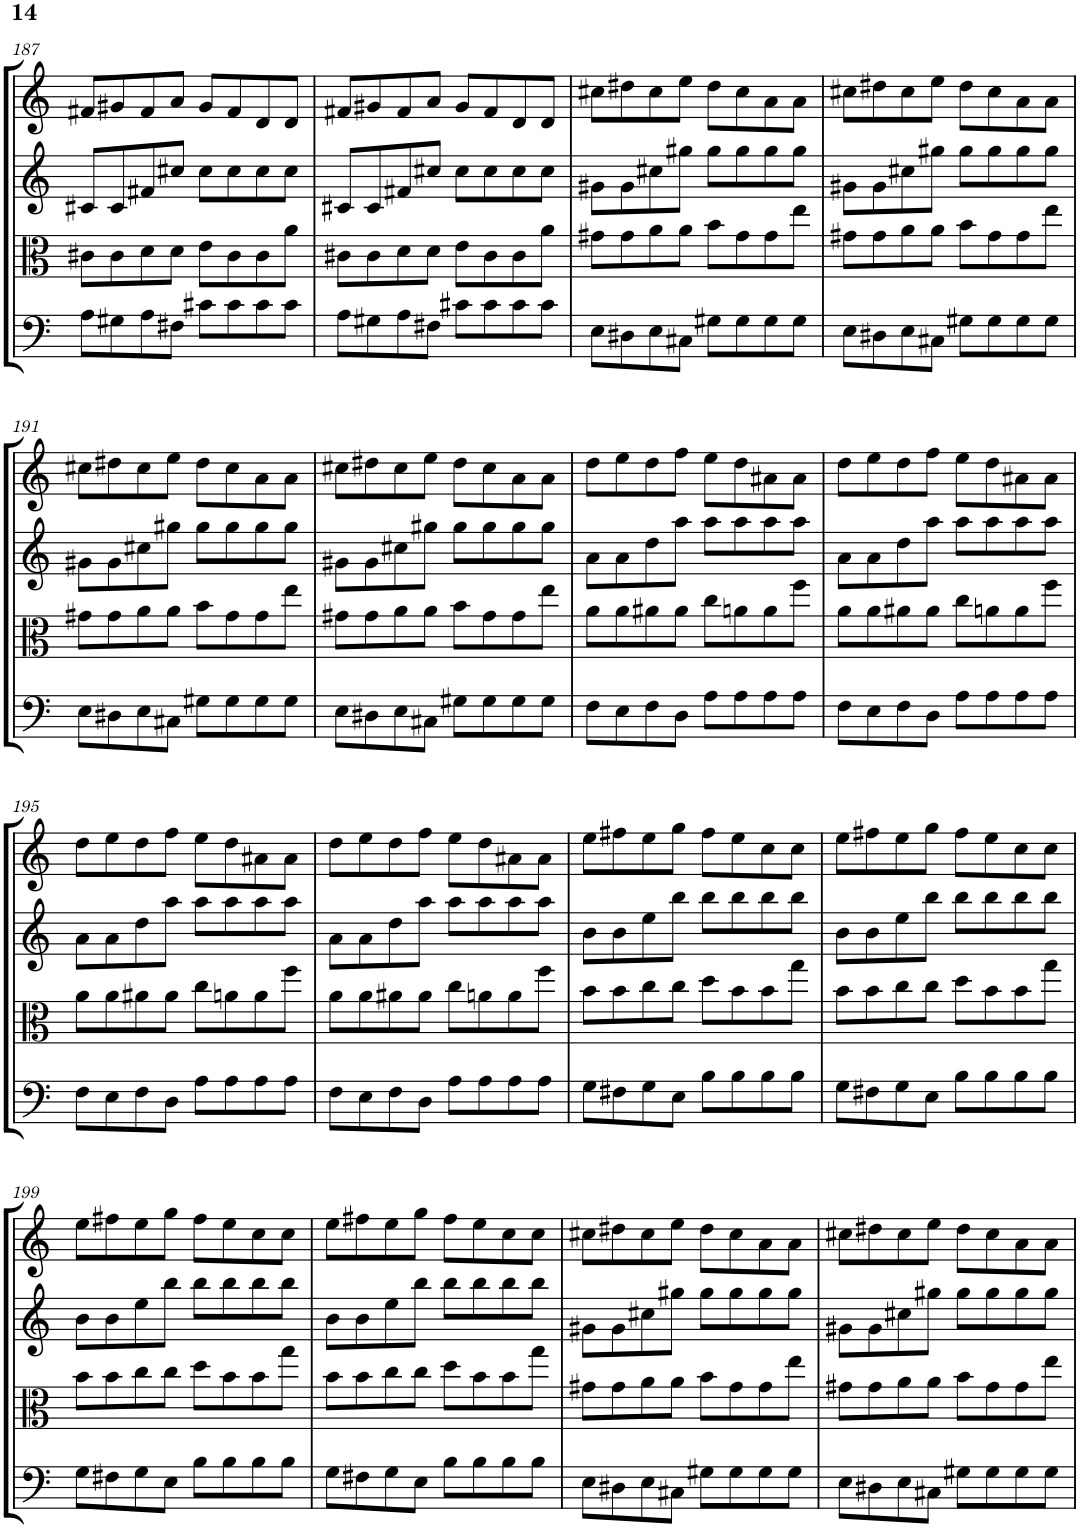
**kern	**kern	**kern	**kern
*part4	*part3	*part2	*part1
*staff4	*staff3	*staff2	*staff1
*I"Violoncello	*I"Viola	*I"Violin II	*I"Violin I
*I'Vc	*I'Vla	*I'Vln	*I'Vln
!!LO:PB:g=z
*clefF4	*clefC3	*clefG2	*clefG2
*k[]	*k[]	*k[]	*k[]
*M4/4	*M4/4	*M4/4	*M4/4
=187	=187	=187	=187
8A\L	8c#X\L	8c#X/L	8f#X/L
8G#X\	8c#\	8c#/	8g#X/
8A\	8d\	8f#X/	8f#/
8F#X\J	8d\J	8cc#X/J	8a/J
8c#X\L	8e\L	8cc#\L	8g#/L
8c#\	8c#\	8cc#\	8f#/
8c#\	8c#\	8cc#\	8d/
8c#\J	8a\J	8cc#\J	8d/J
=188	=188	=188	=188
8A\L	8c#X\L	8c#X/L	8f#X/L
8G#X\	8c#\	8c#/	8g#X/
8A\	8d\	8f#X/	8f#/
8F#X\J	8d\J	8cc#X/J	8a/J
8c#X\L	8e\L	8cc#\L	8g#/L
8c#\	8c#\	8cc#\	8f#/
8c#\	8c#\	8cc#\	8d/
8c#\J	8a\J	8cc#\J	8d/J
=189	=189	=189	=189
8E\L	8g#X\L	8g#X\L	8cc#X\L
8D#X\	8g#\	8g#\	8dd#X\
8E\	8a\	8cc#X\	8cc#\
8C#X\J	8a\J	8gg#X\J	8ee\J
8G#X\L	8b\L	8gg#\L	8dd#\L
8G#\	8g#\	8gg#\	8cc#\
8G#\	8g#\	8gg#\	8a\
8G#\J	8ee\J	8gg#\J	8a\J
=190	=190	=190	=190
8E\L	8g#X\L	8g#X\L	8cc#X\L
8D#X\	8g#\	8g#\	8dd#X\
8E\	8a\	8cc#X\	8cc#\
8C#X\J	8a\J	8gg#X\J	8ee\J
8G#X\L	8b\L	8gg#\L	8dd#\L
8G#\	8g#\	8gg#\	8cc#\
8G#\	8g#\	8gg#\	8a\
8G#\J	8ee\J	8gg#\J	8a\J
!!LO:LB:g=z
=191	=191	=191	=191
8E\L	8g#X\L	8g#X\L	8cc#X\L
8D#X\	8g#\	8g#\	8dd#X\
8E\	8a\	8cc#X\	8cc#\
8C#X\J	8a\J	8gg#X\J	8ee\J
8G#X\L	8b\L	8gg#\L	8dd#\L
8G#\	8g#\	8gg#\	8cc#\
8G#\	8g#\	8gg#\	8a\
8G#\J	8ee\J	8gg#\J	8a\J
=192	=192	=192	=192
8E\L	8g#X\L	8g#X\L	8cc#X\L
8D#X\	8g#\	8g#\	8dd#X\
8E\	8a\	8cc#X\	8cc#\
8C#X\J	8a\J	8gg#X\J	8ee\J
8G#X\L	8b\L	8gg#\L	8dd#\L
8G#\	8g#\	8gg#\	8cc#\
8G#\	8g#\	8gg#\	8a\
8G#\J	8ee\J	8gg#\J	8a\J
=193	=193	=193	=193
8F\L	8a\L	8a\L	8dd\L
8E\	8a\	8a\	8ee\
8F\	8a#X\	8dd\	8dd\
8D\J	8a#\J	8aa\J	8ff\J
8A\L	8cc\L	8aa\L	8ee\L
8A\	8an\	8aa\	8dd\
8A\	8a\	8aa\	8a#X\
8A\J	8ff\J	8aa\J	8a#\J
=194	=194	=194	=194
8F\L	8a\L	8a\L	8dd\L
8E\	8a\	8a\	8ee\
8F\	8a#X\	8dd\	8dd\
8D\J	8a#\J	8aa\J	8ff\J
8A\L	8cc\L	8aa\L	8ee\L
8A\	8an\	8aa\	8dd\
8A\	8a\	8aa\	8a#X\
8A\J	8ff\J	8aa\J	8a#\J
!!LO:LB:g=z
=195	=195	=195	=195
8F\L	8a\L	8a\L	8dd\L
8E\	8a\	8a\	8ee\
8F\	8a#X\	8dd\	8dd\
8D\J	8a#\J	8aa\J	8ff\J
8A\L	8cc\L	8aa\L	8ee\L
8A\	8an\	8aa\	8dd\
8A\	8a\	8aa\	8a#X\
8A\J	8ff\J	8aa\J	8a#\J
=196	=196	=196	=196
8F\L	8a\L	8a\L	8dd\L
8E\	8a\	8a\	8ee\
8F\	8a#X\	8dd\	8dd\
8D\J	8a#\J	8aa\J	8ff\J
8A\L	8cc\L	8aa\L	8ee\L
8A\	8an\	8aa\	8dd\
8A\	8a\	8aa\	8a#X\
8A\J	8ff\J	8aa\J	8a#\J
=197	=197	=197	=197
8G\L	8b\L	8b\L	8ee\L
8F#X\	8b\	8b\	8ff#X\
8G\	8cc\	8ee\	8ee\
8E\J	8cc\J	8bb\J	8gg\J
8B\L	8dd\L	8bb\L	8ff#\L
8B\	8b\	8bb\	8ee\
8B\	8b\	8bb\	8cc\
8B\J	8gg\J	8bb\J	8cc\J
=198	=198	=198	=198
8G\L	8b\L	8b\L	8ee\L
8F#X\	8b\	8b\	8ff#X\
8G\	8cc\	8ee\	8ee\
8E\J	8cc\J	8bb\J	8gg\J
8B\L	8dd\L	8bb\L	8ff#\L
8B\	8b\	8bb\	8ee\
8B\	8b\	8bb\	8cc\
8B\J	8gg\J	8bb\J	8cc\J
!!LO:LB:g=z
=199	=199	=199	=199
8G\L	8b\L	8b\L	8ee\L
8F#X\	8b\	8b\	8ff#X\
8G\	8cc\	8ee\	8ee\
8E\J	8cc\J	8bb\J	8gg\J
8B\L	8dd\L	8bb\L	8ff#\L
8B\	8b\	8bb\	8ee\
8B\	8b\	8bb\	8cc\
8B\J	8gg\J	8bb\J	8cc\J
=200	=200	=200	=200
8G\L	8b\L	8b\L	8ee\L
8F#X\	8b\	8b\	8ff#X\
8G\	8cc\	8ee\	8ee\
8E\J	8cc\J	8bb\J	8gg\J
8B\L	8dd\L	8bb\L	8ff#\L
8B\	8b\	8bb\	8ee\
8B\	8b\	8bb\	8cc\
8B\J	8gg\J	8bb\J	8cc\J
=201	=201	=201	=201
8E\L	8g#X\L	8g#X\L	8cc#X\L
8D#X\	8g#\	8g#\	8dd#X\
8E\	8a\	8cc#X\	8cc#\
8C#X\J	8a\J	8gg#X\J	8ee\J
8G#X\L	8b\L	8gg#\L	8dd#\L
8G#\	8g#\	8gg#\	8cc#\
8G#\	8g#\	8gg#\	8a\
8G#\J	8ee\J	8gg#\J	8a\J
=202	=202	=202	=202
8E\L	8g#X\L	8g#X\L	8cc#X\L
8D#X\	8g#\	8g#\	8dd#X\
8E\	8a\	8cc#X\	8cc#\
8C#X\J	8a\J	8gg#X\J	8ee\J
8G#X\L	8b\L	8gg#\L	8dd#\L
8G#\	8g#\	8gg#\	8cc#\
8G#\	8g#\	8gg#\	8a\
8G#\J	8ee\J	8gg#\J	8a\J
=	=	=	=
*-	*-	*-	*-
